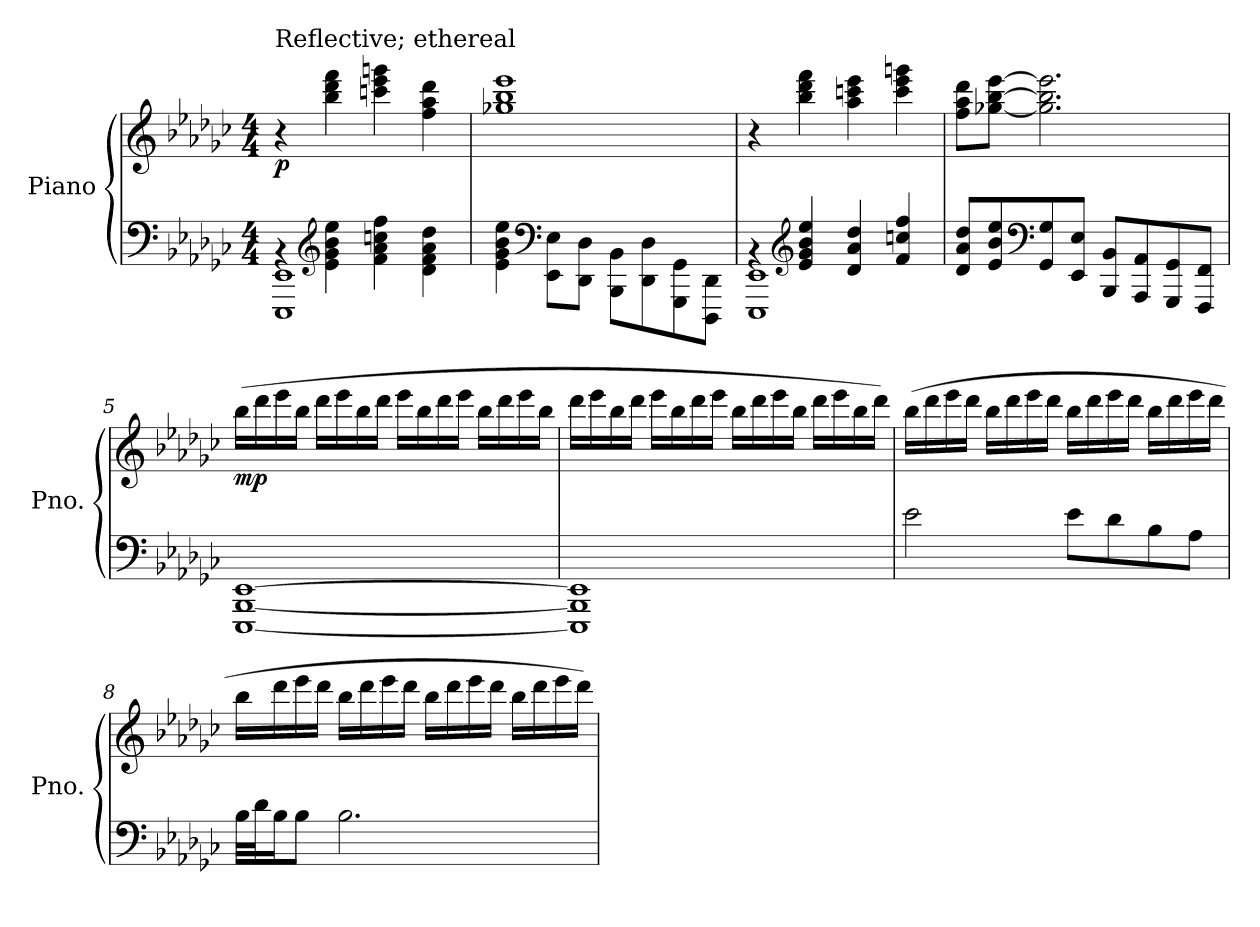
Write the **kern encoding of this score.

**kern	**kern	**dynam
*part1	*part1	*part1
*staff2	*staff1	*staff1/2
*I"Piano	*	*
*I'Pno.	*	*
*clefF4	*clefG2	*
*k[b-e-a-d-g-c-]	*k[b-e-a-d-g-c-]	*
*M4/4	*M4/4	*
*MM58	*MM58	*
=1	=1	=1
*^	*	*
!	!	!LO:TX:a:t=Reflective; ethereal	!
!	!	!	!LO:DY:b
4rBB	1EEE- 1EE-	4r	p
*clefG2	*	*	*
4e-\ 4g-\ 4b-\ 4ee-\	.	4bb-\ 4ddd-\ 4fff\	.
4f\ 4a-\ 4ccn\ 4ff\	.	4cccn\ 4eee-\ 4gggn\	.
4d-\ 4f\ 4a-\ 4dd-\	.	4ff\ 4aa-\ 4ddd-\	.
*v	*v	*	*
=2	=2	=2
4e-\ 4g-\ 4b-\ 4ee-\	1gg-X 1bb- 1eee-	.
*clefF4	*	*
8EE-\ 8E-\L	.	.
8DD-\ 8D-\J	.	.
8BBB-\ 8BB-\L	.	.
8DD-\ 8D-\	.	.
8GGG-\ 8GG-\	.	.
8DDD-\ 8DD-\J	.	.
=3	=3	=3
*^	*	*
4rBB	1EEE- 1EE-	4r	.
*clefG2	*	*	*
4e-/ 4g-/ 4b-/ 4ee-/	.	4bb-\ 4ddd-\ 4fff\	.
4d-/ 4a-/ 4dd-/	.	4aa-\ 4cccn\ 4eee-\	.
4f/ 4ccn/ 4ff/	.	4ccc\ 4eee-\ 4gggn\	.
*v	*v	*	*
=4	=4	=4
8d-/ 8a-/ 8dd-/L	8ff\ 8aa-\ 8ddd-\L	.
8e-/ 8b-/ 8ee-/	[8gg-X\ [8bb-\ [8eee-\J	.
*clefF4	*	*
8GG-/ 8G-/	2.gg-\] 2.bb-\] 2.eee-\]	.
8EE-/ 8E-/J	.	.
8BBB-/ 8BB-/L	.	.
8AAA-/ 8AA-/	.	.
8GGG-/ 8GG-/	.	.
8FFF/ 8FF/J	.	.
!!LO:LB:g=z
=5	=5	=5
!	!	!LO:DY:b
[1EEE- [1BBB- [1EE-	(>16bb-\LL	mp
.	16ddd-\	.
.	16eee-\	.
.	16bb-\JJ	.
.	16ddd-\LL	.
.	16eee-\	.
.	16bb-\	.
.	16ddd-\JJ	.
.	16eee-\LL	.
.	16bb-\	.
.	16ddd-\	.
.	16eee-\JJ	.
.	16bb-\LL	.
.	16ddd-\	.
.	16eee-\	.
.	16bb-\JJ	.
=6	=6	=6
1EEE-] 1BBB-] 1EE-]	16ddd-\LL	.
.	16eee-\	.
.	16bb-\	.
.	16ddd-\JJ	.
.	16eee-\LL	.
.	16bb-\	.
.	16ddd-\	.
.	16eee-\JJ	.
.	16bb-\LL	.
.	16ddd-\	.
.	16eee-\	.
.	16bb-\JJ	.
.	16ddd-\LL	.
.	16eee-\	.
.	16bb-\	.
.	16ddd-\JJ)	.
!!LO:LB:g=z
=7	=7	=7
!	!	!LO:DY:b=2
!	!	!LO:DY:n=1:b
2e-\	(>16bb-\LL	mf mp
.	16ddd-\	.
.	16eee-\	.
.	16ddd-\JJ	.
.	16bb-\LL	.
.	16ddd-\	.
.	16eee-\	.
.	16ddd-\JJ	.
8e-\L	16bb-\LL	.
.	16ddd-\	.
8d-\	16eee-\	.
.	16ddd-\JJ	.
8B-\	16bb-\LL	.
.	16ddd-\	.
8A-\J	16eee-\	.
.	16ddd-\JJ	.
=8	=8	=8
32B-\LLL	16bb-\LL	.
32d-\J	.	.
16B-\J	16ddd-\	.
8B-\J	16eee-\	.
.	16ddd-\JJ	.
2.B-\	16bb-\LL	.
.	16ddd-\	.
.	16eee-\	.
.	16ddd-\JJ	.
.	16bb-\LL	.
.	16ddd-\	.
.	16eee-\	.
.	16ddd-\JJ	.
.	16bb-\LL	.
.	16ddd-\	.
.	16eee-\	.
.	16ddd-\JJ)	.
=	=	=
*-	*-	*-
